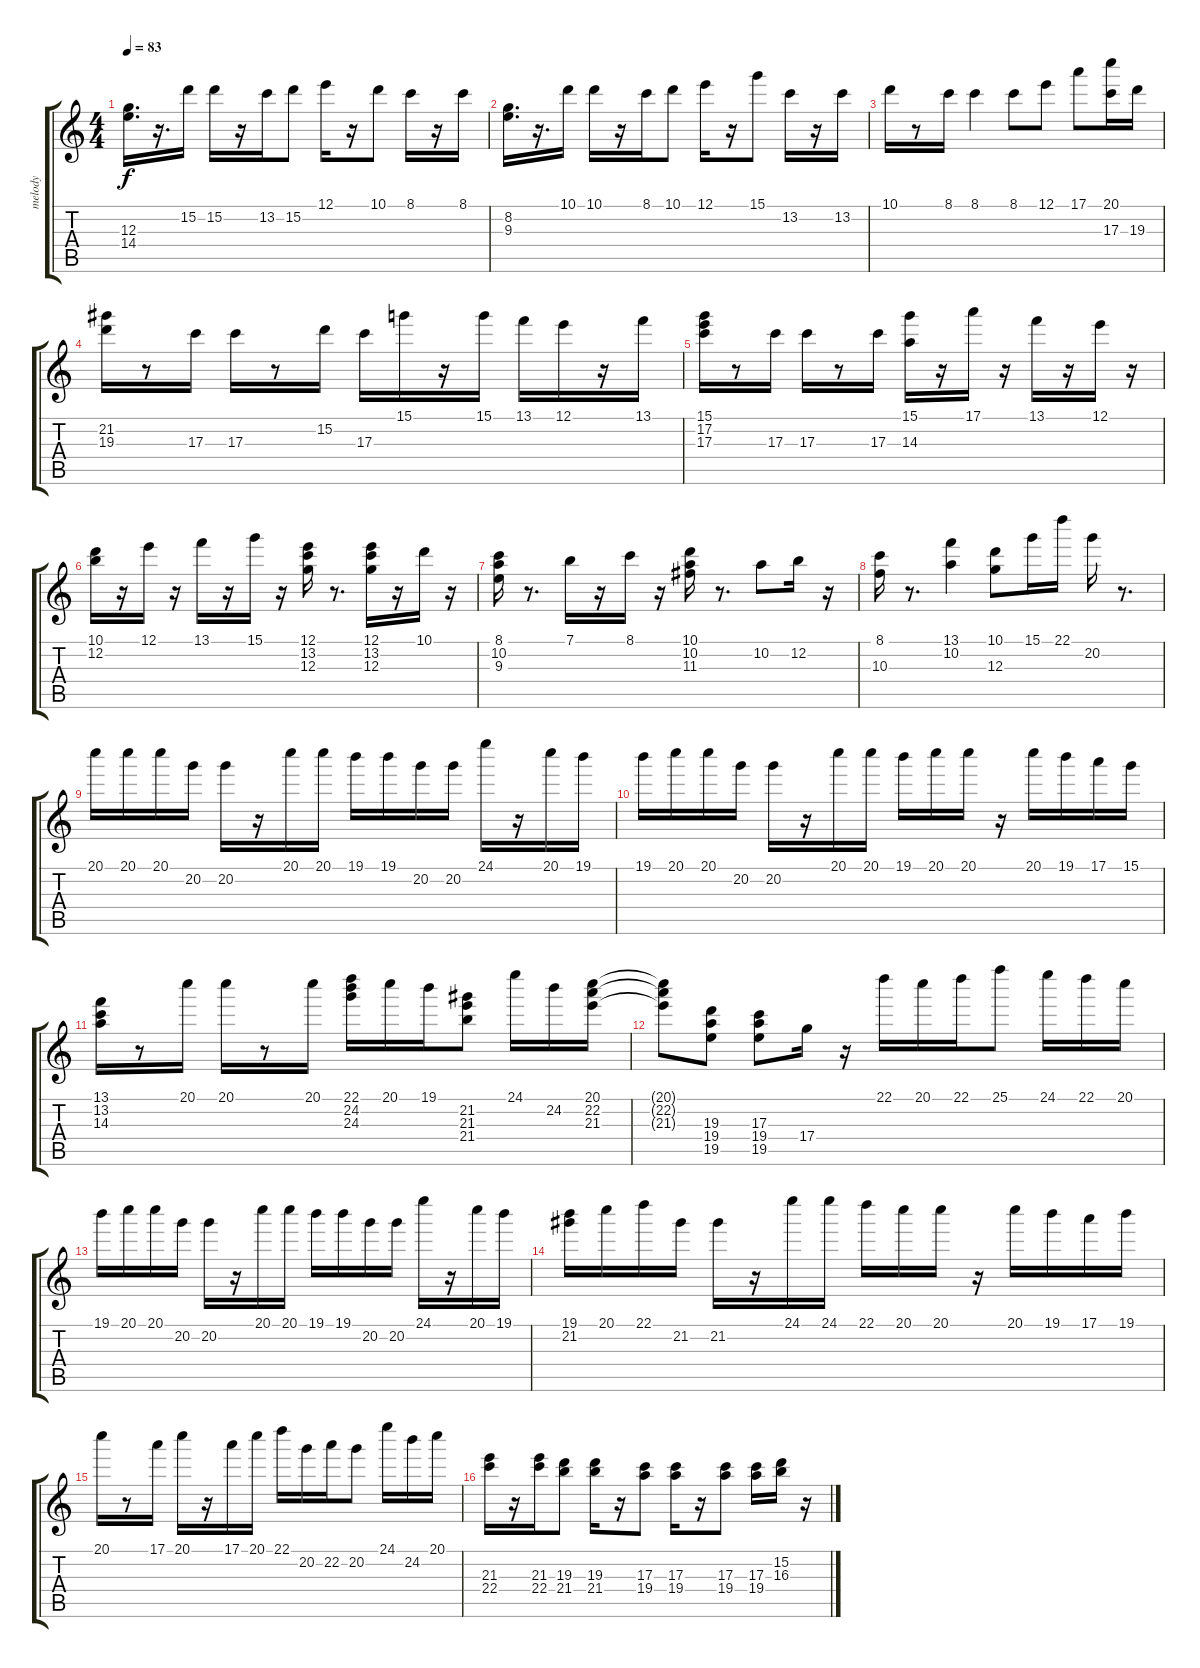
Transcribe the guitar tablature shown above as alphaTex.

\track ("melody" "melody") {mute instrument acousticguitarsteel}
\staff {score tabs}
\tuning (E4 B3 G3 D3 A2 E2) {hide}
\ts (4 4)
\tempo 83
\clef g2
\ks c
(12.3 14.4).16{d dy f} r.16{d} 15.2.16 15.2.16 r.16 13.2.16 15.2.8 12.1.16 r.16 10.1.8 8.1.16 r.16 8.1.16 |
(8.2 9.3).16{d} r.16{d} 10.1.16 10.1.16 r.16 8.1.16 10.1.8 12.1.16 r.16 15.1.8 13.2.16 r.16 13.2.16 |
10.1.16 r.8 8.1.16 8.1.4 8.1.8 12.1.8 17.1.8 (20.1 17.3).16 19.3.16 |
(21.2 19.3).16 r.8 17.3.16 17.3.16 r.8 15.2.16 17.3.16 15.1.16 r.16 15.1.16 13.1.16 12.1.16 r.16 13.1.16 |
(15.1 17.2 17.3).16 r.8 17.3.16 17.3.16 r.8 17.3.16 (15.1 14.3).16 r.16 17.1.16 r.16 13.1.16 r.16 12.1.16 r.16 |
(10.1 12.2).16 r.16 12.1.16 r.16 13.1.16 r.16 15.1.16 r.16 (12.1 13.2 12.3).16 r.8{d} (12.1 13.2 12.3).16 r.16 10.1.16 r.16 |
(8.1 10.2 9.3).16 r.8{d} 7.1.16 r.16 8.1.16 r.16 (10.1 10.2 11.3).16 r.8{d} 10.2.8 12.2.16 r.16 |
(8.1 10.3).16 r.8{d} (13.1 10.2).4 (10.1 12.3).8 15.1.16 22.1.16 20.2.16 r.8{d} |
20.1.16 20.1.16 20.1.16 20.2.16 20.2.16 r.16 20.1.16 20.1.16 19.1.16 19.1.16 20.2.16 20.2.16 24.1.16 r.16 20.1.16 19.1.16 |
19.1.16 20.1.16 20.1.16 20.2.16 20.2.16 r.16 20.1.16 20.1.16 19.1.16 20.1.16 20.1.16 r.16 20.1.16 19.1.16 17.1.16 15.1.16 |
(13.1 13.2 14.3).16 r.8 20.1.16 20.1.16 r.8 20.1.16 (22.1 24.2 24.3).16 20.1.16 19.1.16 (21.2 21.3 21.4).8 24.1.16 24.2.16 (20.1 22.2 21.3).16 |
(20.1{t} 22.2{t} 21.3{t}).8 (19.3 19.4 19.5).8 (17.3 19.4 19.5).8 17.4.16 r.16 22.1.16 20.1.16 22.1.16 25.1.8 24.1.16 22.1.16 20.1.16 |
19.1.16 20.1.16 20.1.16 20.2.16 20.2.16 r.16 20.1.16 20.1.16 19.1.16 19.1.16 20.2.16 20.2.16 24.1.16 r.16 20.1.16 19.1.16 |
(19.1 21.2).16 20.1.16 22.1.16 21.2.16 21.2.16 r.16 24.1.16 24.1.16 22.1.16 20.1.16 20.1.16 r.16 20.1.16 19.1.16 17.1.16 19.1.16 |
20.1.16 r.8 17.1.16 20.1.16 r.16 17.1.16 20.1.16 22.1.16 20.2.16 22.2.16 20.2.8 24.1.16 24.2.16 20.1.16 |
(21.3 22.4).16 r.16 (21.3 22.4).16 (19.3 21.4).8 (19.3 21.4).16 r.16 (17.3 19.4).8 (17.3 19.4).16 r.16 (17.3 19.4).8 (17.3 19.4).16 (15.2 16.3).16 r.16
